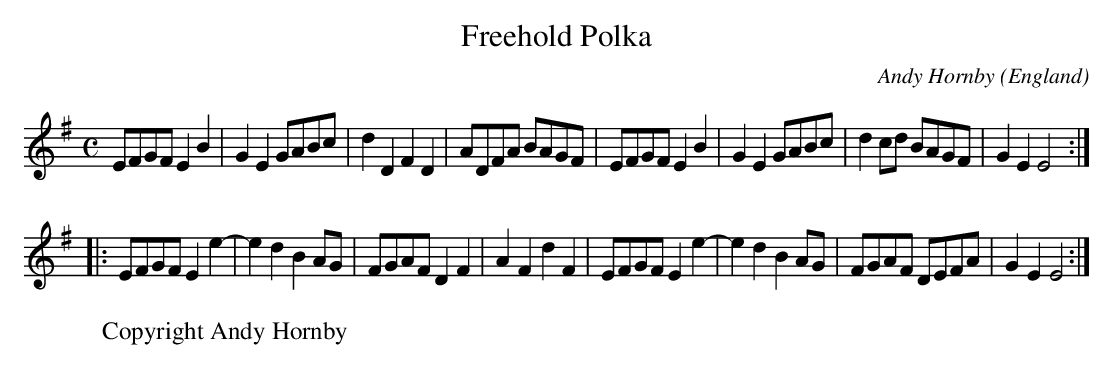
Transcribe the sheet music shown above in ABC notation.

X:1
T:Freehold Polka
O:England
M:C
C:Andy Hornby
K:Em
EFGF E2B2|G2E2 GABc|d2D2 F2D2|ADFA BAGF|\
EFGF E2B2| G2E2 GABc|d2cd BAGF|G2E2 E4:|
|:\
EFGF E2e2-|e2d2 B2AG|FGAF D2F2|A2F2 d2F2|\
EFGF E2e2-|e2d2 B2AG|FGAF DEFA|G2E2 E4:|
W:Copyright Andy Hornby
